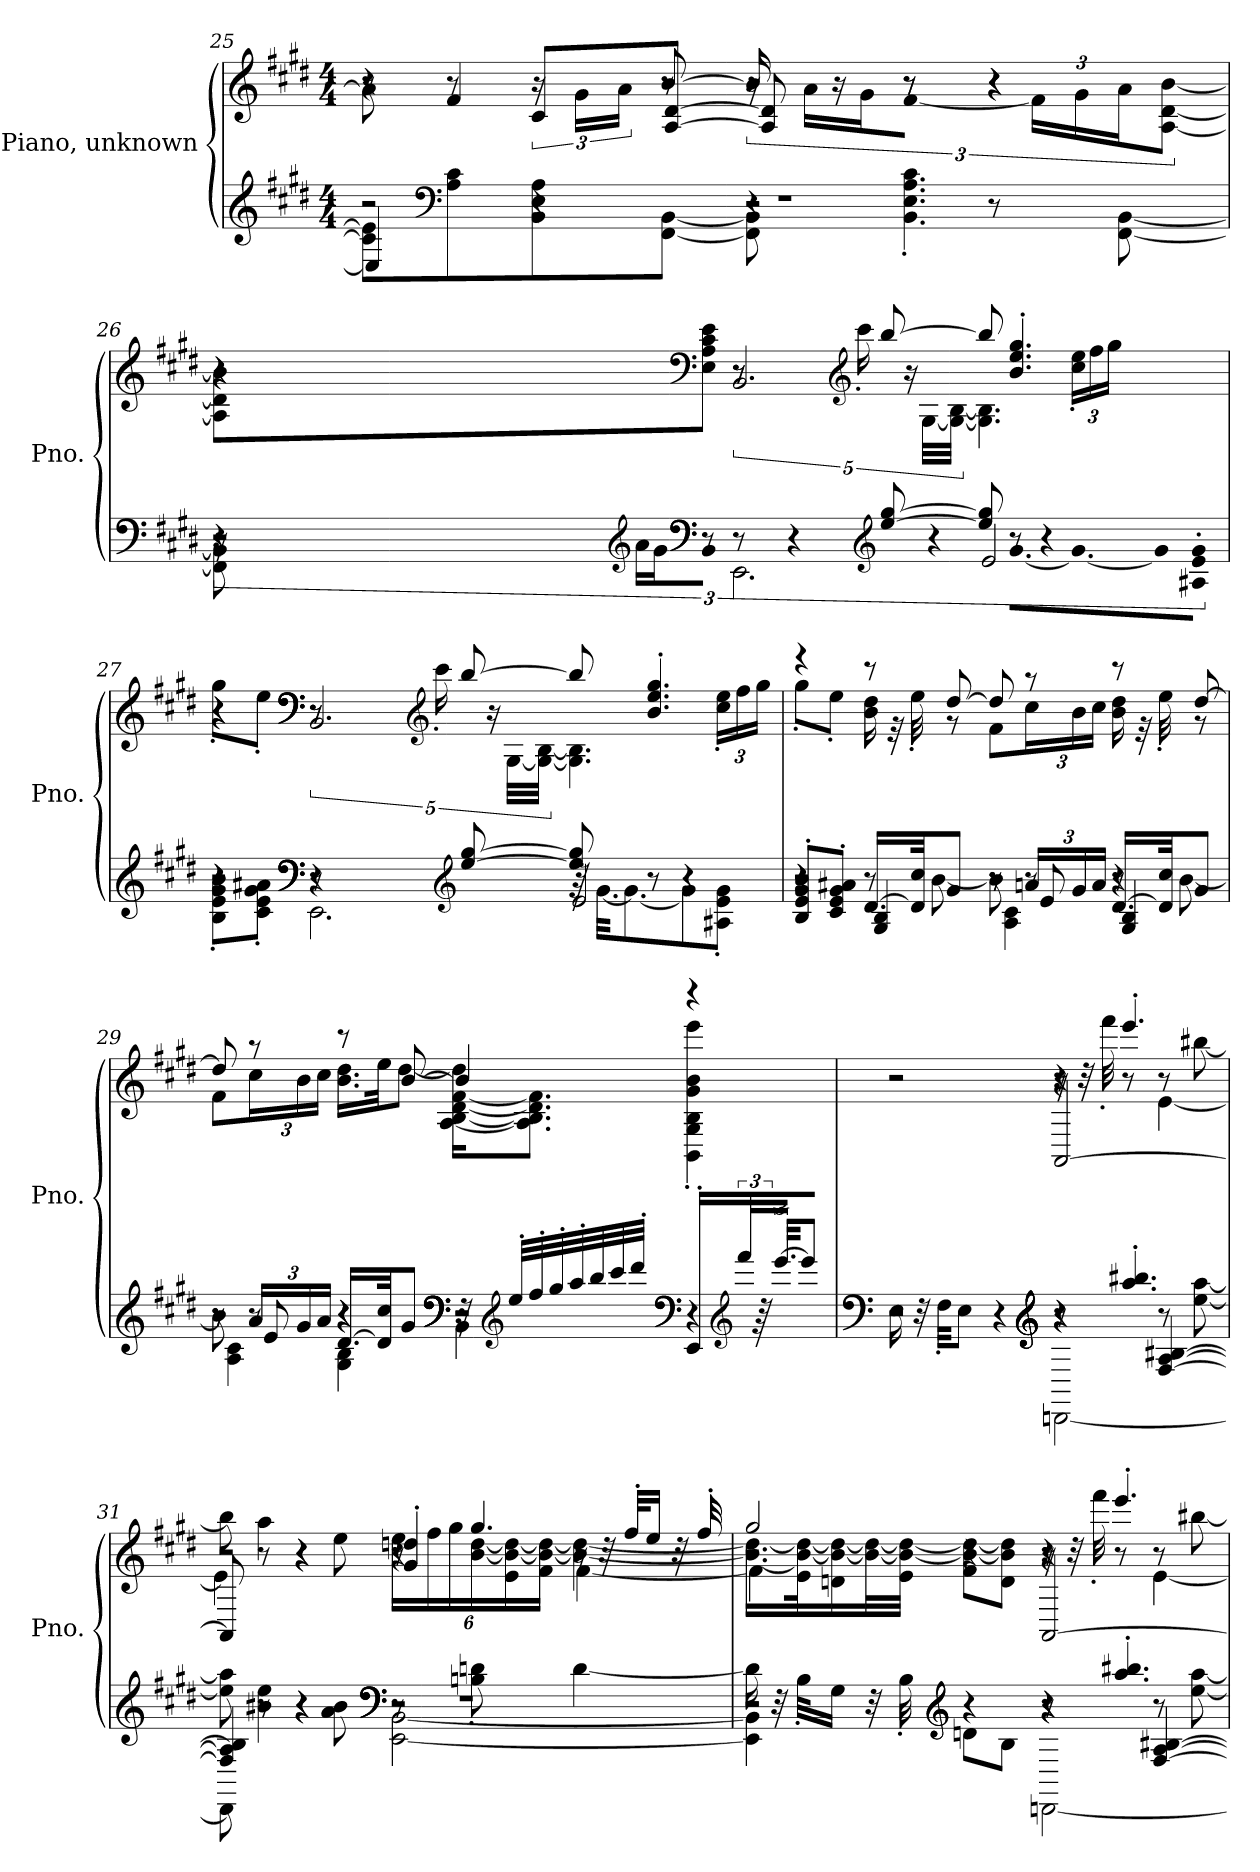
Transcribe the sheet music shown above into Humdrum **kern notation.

**kern	**kern
*part1	*part1
*staff2	*staff1
*I"Piano, unknown	*
*I'Pno.	*
!!LO:LB:g=z
*clefG2	*clefG2
*k[f#c#g#d#]	*k[f#c#g#d#]
*M4/4	*M4/4
=25	=25
*^	*^
*	*^	*	*^
*	*	*^	*	*	*
1r	8c#\] 8e\]L	4E/]	2r	8r	8a\]	4r
*clefF4	*	*	*	*	*	*
.	8A\ 8c#\	.	.	4f#/	8r	.
.	8BB\ 8E\ 8A\	4r	.	.	24r	8c#/L
.	.	.	.	.	24g#\LL	.
.	.	.	.	.	24a\JJ	.
.	[8FF#\ [8BB\J	.	.	[8b/	8r	[8A/ [8d#/J
.	8FF#\] 8BB\]	2r	4r	16b/]	24r	8A/] 8d#/]
.	.	.	.	.	24a\LL	.
.	.	.	.	16r	.	.
.	.	.	.	.	24g#\J	.
.	4.BB\' 4.E\' 4.A\' 4.c#\'	.	.	8r	[8f#\J	8r
*	*	*	*	*	*Xbrackettup	*
.	.	.	8r	4r	24f#\LL]	4r
.	.	.	.	.	24g#\	.
.	.	.	.	.	24a\J	.
.	.	.	[8FF#\ [8BB\	.	[8A\ [8d#\ [8b\J	.
!!LO:PB:g=z	!!	!!
=26	=26	=26	=26	=26	=26	=26
4r	24r	2r	8FF#\] 8BB\]	4r	8A\] 8d#\] 8b\]L	4r
*clefG2	*	*	*	*	*	*
.	24a\LL	.	.	.	.	.
.	24g#\J	.	.	.	.	.
*clefF4	*	*	*	*clefF4	*	*
.	8BB\J	.	8r	.	8E\ 8A\ 8c#\ 8e\J	.
*	*	*	*	*	*brackettup	*
8r	4r	.	2.EE\	8r	10r	2.BB/
*	*	*	*	*clefG2	*	*
.	.	.	.	.	20ccc#'\	.
*clefG2	*	*	*	*	*	*
[8ee/ [8gg#/	.	.	.	[8bb/	.	.
.	.	.	.	.	20r	.
.	.	.	.	.	[40G#\LLL	.
.	.	.	.	.	40G#\_ [40B\JJJ	.
8ee/] 8gg#/]	64r	2e/	.	8bb/]	4.G#\] 4.B\]	.
.	[32.g#\KKL	.	.	.	.	.
.	8.g#\_	.	.	.	.	.
8r	.	.	.	4.b/' 4.ee/' 4.gg#/'	.	.
4r	8g#\]	.	.	.	.	.
*	*	*	*	*	*Xbrackettup	*
.	8A#X\' 8e\' 8g#\'J	.	.	.	24cc#\' 24ee\'LL	.
.	.	.	.	.	24ff#\	.
.	.	.	.	.	24gg#\JJ	.
!!LO:LB:g=z	!!	!!
=27	=27	=27	=27	=27	=27	=27
4r	8B\' 8e\' 8g#\' 8b\'L	2r	4r	4r	8gg#'\L	4r
.	8c#\' 8e\' 8g#\' 8a#X\'J	.	.	.	8ee'\J	.
*clefF4	*	*	*	*clefF4	*	*
*	*	*	*	*	*brackettup	*
8r	4r	.	2.EE\	8r	10r	2.BB/
*	*	*	*	*clefG2	*	*
.	.	.	.	.	20ccc#'\	.
*clefG2	*	*	*	*	*	*
[8ee/ [8gg#/	.	.	.	[8bb/	.	.
.	.	.	.	.	20r	.
.	.	.	.	.	[40G#\LLL	.
.	.	.	.	.	40G#\_ [40B\JJJ	.
8ee/] 8gg#/]	64r	2e/	.	8bb/]	4.G#\] 4.B\]	.
.	[32.g#\KKL	.	.	.	.	.
.	8.g#\_	.	.	.	.	.
8r	.	.	.	4.b/' 4.ee/' 4.gg#/'	.	.
4r	8g#\]	.	.	.	.	.
*	*	*	*	*	*Xbrackettup	*
.	8A#X\' 8e\' 8g#\'J	.	.	.	24cc#\' 24ee\'LL	.
.	.	.	.	.	24ff#\	.
.	.	.	.	.	24gg#\JJ	.
*	*	*	*	*	*v	*v
!!LO:LB:g=z
=28	=28	=28	=28	=28	=28
8B/' 8e/' 8g#/' 8b/'L	4r	4r	2r	4r	8gg#'\L
8c#/' 8e/' 8g#/' 8a#X/'J	.	.	.	.	8ee'\J
[16.d#/LL	8r	4G#/ 4B/	.	8r	16b\ 16dd#\
.	.	.	.	.	32r
32d#/] 32cc#/JK	.	.	.	.	32ee'\
8g#/J	[8b\	.	.	[8dd#/	8r
8r	8b\]	8r	4A\ 4c#\	8dd#/]	8f#\L
*Xbrackettup	*	*	*	*	*
24an/LL	8r	8e/	.	8r	24cc#\L
24g#/	.	.	.	.	24b\
24a/JJ	.	.	.	.	24cc#\JJ
[16.d#/LL	8r	4G#/ 4B/	4r	8r	16b\ 16dd#\
.	.	.	.	.	32r
32d#/] 32cc#/JK	.	.	.	.	32ee'\
8g#/J	[8b\	.	.	[8dd#/	8r
!!LO:LB:g=z	!!
=29	=29	=29	=29	=29	=29
8r	8b\]	8r	4A\ 4c#\	8dd#/]	8f#\L
24a/LL	8r	8e/	.	8r	24cc#\L
24g#/	.	.	.	.	24b\
24a/JJ	.	.	.	.	24cc#\JJ
[16.d#/LL	4r	4r	4G#\ 4B\	8r	16.b\ 16.dd#\LL
32d#/] 32cc#/JK	.	.	.	.	32ee\JK
8g#/J	.	.	.	[8b/	[8dd#\J
*clefF4	*	*	*	*	*
32r	2r	2r	4BB\	4b/]	[16A\ [16B\ [16d#\ [16f#\ 16dd#\]KL
*clefG2	*	*	*	*	*
32ee'/LLL	.	.	.	.	.
32ff#'/	.	.	.	.	8.A\] 8.B\] 8.d#\] 8.f#\]J
32gg#'/	.	.	.	.	.
32aa'/	.	.	.	.	.
32bb/	.	.	.	.	.
32ccc#/	.	.	.	.	.
32ddd#'/JJJ	.	.	.	.	.
*clefF4	*	*	*	*	*
16EE'/LL	.	.	4r	4r	4BB\' 4G#\' 4B\' 4g#\' 4b\' 4eee\'
*clefG2	*	*	*	*	*
*brackettup	*	*	*	*	*
48fff#/JJk	.	.	.	.	.
96r	.	.	.	.	.
[48.eee/KKL	.	.	.	.	.
8eee/J]	.	.	.	.	.
*	*	*	*	*v	*v
!!LO:LB:g=z
=30	=30	=30	=30	=30
*clefF4	*	*	*	*
*	*	*	*	*^
*	*	*	*	*	*^
*	*	*	*	*	*	*^
2r	16E\	2r	2r	2r	2r	2r	2r
.	32r	.	.	.	.	.	.
.	32F#'\KKL	.	.	.	.	.	.
.	8E\J	.	.	.	.	.	.
.	4r	.	.	.	.	.	.
*clefG2	*	*	*	*	*	*	*
8r	4r	4r	[2DDn\	8r	16r	[2AA/	4r
.	.	.	.	.	32r	.	.
.	.	.	.	.	32fff#'\	.	.
4.aa/' 4.bb#X/'	.	.	.	4.eee'/	8r	.	.
.	8r	[4F#/ [4A/ [4B#X/	.	.	8r	.	[4e\
.	[8ee\ [8aa\	.	.	.	[8bb#X\	.	.
=31	=31	=31	=31	=31	=31	=31	=31
1r	8ee\] 8aa\]	4F#/] 4A/] 4B#/]	8DD\]	2r	8bb#\]	8AA/]	4e\]
.	4b#X\ 4ee\	.	8r	.	4aa\	8r	.
.	.	4r	4r	.	.	4r	4r
.	8a\ 8b#\	.	.	.	8ee\	.	.
*clefF4	*	*	*	*	*	*	*
.	8r	2r	[2EE\ [2BB\	8r	24ee\LL	4g#/' 4ddn/'	4r
.	.	.	.	.	24ff#\	.	.
.	.	.	.	.	24gg#\	.	.
.	8Bn\' 8dn\'	.	.	4.gg#/	[24b\ [24dd\	.	.
.	.	.	.	.	24e\ 24b\_ 24dd\_	.	.
.	.	.	.	.	24f#\ 24b\_ 24dd\_JJ	.	.
.	[4d\	.	.	.	4b\_ 4dd\_	16r	[4f#\
.	.	.	.	.	.	32r	.
.	.	.	.	.	.	32ff#'/KLL	.
.	.	.	.	.	.	16ee/JJ	.
.	.	.	.	.	.	32r	.
.	.	.	.	.	.	32ff#'/	.
!!LO:LB:g=z	!!	!!	!!
=32	=32	=32	=32	=32	=32	=32	=32
2r	16d\]	2r	4EE\] 4BB\]	2r	16.b\_ 16.dd\_LL	2gg#/	4f#\]
.	32r	.	.	.	.	.	.
.	32B'\KLL	.	.	.	32e\ 32b\_ 32dd\_K	.	.
.	16G#\JJ	.	.	.	16dn\ 16b\_ 16dd\_	.	.
.	32r	.	.	.	32b\_ 32dd\_L	.	.
.	32B'\	.	.	.	32e\ 32b\_ 32dd\_JJJ	.	.
*clefG2	*	*	*	*	*	*	*
.	8dn\L	.	4r	.	8f#\ 8b\_ 8dd\_L	.	4r
.	8B\J	.	.	.	8d\ 8b\] 8dd\]J	.	.
8r	4r	4r	[2DDn\	8r	16r	[2AA/	4r
.	.	.	.	.	32r	.	.
.	.	.	.	.	32fff#'\	.	.
4.aa/' 4.bb#X/'	.	.	.	4.eee'/	8r	.	.
.	8r	[4F#/ [4A/ [4B#X/	.	.	8r	.	[4e\
.	[8ee\ [8aa\	.	.	.	[8bb#X\	.	.
*v	*v	*v	*v	*	*	*	*
*	*v	*v	*v	*v
=	=
*-	*-
